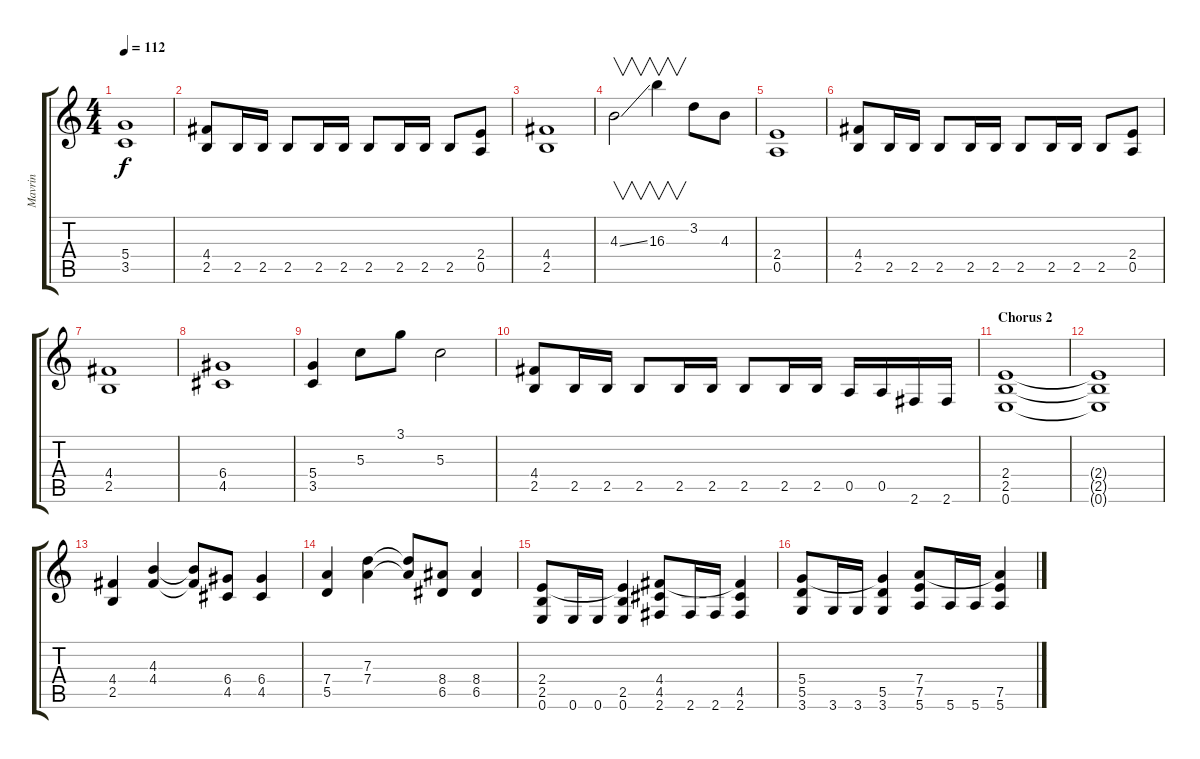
\track ("Mavrin" "Mavrin") {instrument overdrivenguitar}
\staff {score tabs}
\tuning (E4 B3 G3 D3 A2 E2) {hide}
\ts (4 4)
\tempo 112
\clef g2
\ks c
(5.4 3.5).1{dy f} |
(4.4 2.5).8 2.5.16 2.5.16 2.5.8 2.5.16 2.5.16 2.5.8 2.5.16 2.5.16 2.5.8 (2.4 0.5).8 |
(4.4 2.5).1 |
4.3{ss}.2{v} 16.3.4{v} 3.2.8 4.3.8 |
(2.4 0.5).1 |
(4.4 2.5).8 2.5.16 2.5.16 2.5.8 2.5.16 2.5.16 2.5.8 2.5.16 2.5.16 2.5.8 (2.4 0.5).8 |
(4.4 2.5).1 |
(6.4 4.5).1 |
(5.4 3.5).4 5.3.8 3.1.8 5.3.2 |
(4.4 2.5).8 2.5.16 2.5.16 2.5.8 2.5.16 2.5.16 2.5.8 2.5.16 2.5.16 0.5.16 0.5.16 2.6.16 2.6.16 |
\section ("" "Chorus 2")
(2.4 2.5 0.6).1 |
(2.4{t} 2.5{t} 0.6{t}).1 |
(4.4 2.5).4 (4.3 4.4).4 (4.3{t} 4.4{t}).8 (6.4 4.5).8 (6.4 4.5).4 |
(7.4 5.5).4 (7.3 7.4).4 (7.3{t} 7.4{t}).8 (8.4 6.5).8 (8.4 6.5).4 |
(2.4 2.5 0.6).8 0.6.16 0.6.16 (2.4{t} 2.5 0.6).4 (4.4 4.5 2.6).8 2.6.16 2.6.16 (4.4{t} 4.5 2.6).4 |
(5.4 5.5 3.6).8 3.6.16 3.6.16 (5.4{t} 5.5 3.6).4 (7.4 7.5 5.6).8 5.6.16 5.6.16 (7.4{t} 7.5 5.6).4
